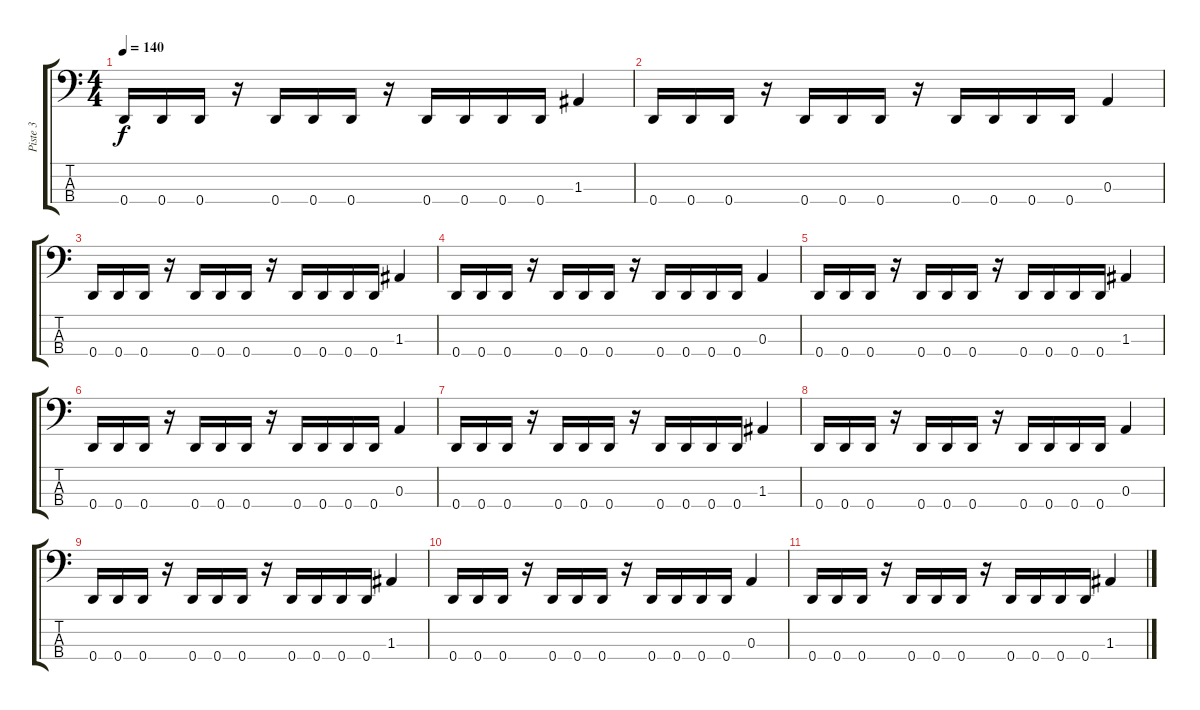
\track ("Piste 3" "Piste 3") {instrument electricbasspick}
\staff {score tabs}
\tuning (G2 D2 A1 D1) {hide}
\ts (4 4)
\tempo 140
\clef f4
\ks c
0.4.16{dy f} 0.4.16 0.4.16 r.16 0.4.16 0.4.16 0.4.16 r.16 0.4.16 0.4.16 0.4.16 0.4.16 1.3.4 |
0.4.16 0.4.16 0.4.16 r.16 0.4.16 0.4.16 0.4.16 r.16 0.4.16 0.4.16 0.4.16 0.4.16 0.3.4 |
0.4.16 0.4.16 0.4.16 r.16 0.4.16 0.4.16 0.4.16 r.16 0.4.16 0.4.16 0.4.16 0.4.16 1.3.4 |
0.4.16 0.4.16 0.4.16 r.16 0.4.16 0.4.16 0.4.16 r.16 0.4.16 0.4.16 0.4.16 0.4.16 0.3.4 |
0.4.16 0.4.16 0.4.16 r.16 0.4.16 0.4.16 0.4.16 r.16 0.4.16 0.4.16 0.4.16 0.4.16 1.3.4 |
0.4.16 0.4.16 0.4.16 r.16 0.4.16 0.4.16 0.4.16 r.16 0.4.16 0.4.16 0.4.16 0.4.16 0.3.4 |
0.4.16 0.4.16 0.4.16 r.16 0.4.16 0.4.16 0.4.16 r.16 0.4.16 0.4.16 0.4.16 0.4.16 1.3.4 |
0.4.16 0.4.16 0.4.16 r.16 0.4.16 0.4.16 0.4.16 r.16 0.4.16 0.4.16 0.4.16 0.4.16 0.3.4 |
0.4.16 0.4.16 0.4.16 r.16 0.4.16 0.4.16 0.4.16 r.16 0.4.16 0.4.16 0.4.16 0.4.16 1.3.4 |
0.4.16 0.4.16 0.4.16 r.16 0.4.16 0.4.16 0.4.16 r.16 0.4.16 0.4.16 0.4.16 0.4.16 0.3.4 |
0.4.16 0.4.16 0.4.16 r.16 0.4.16 0.4.16 0.4.16 r.16 0.4.16 0.4.16 0.4.16 0.4.16 1.3.4
